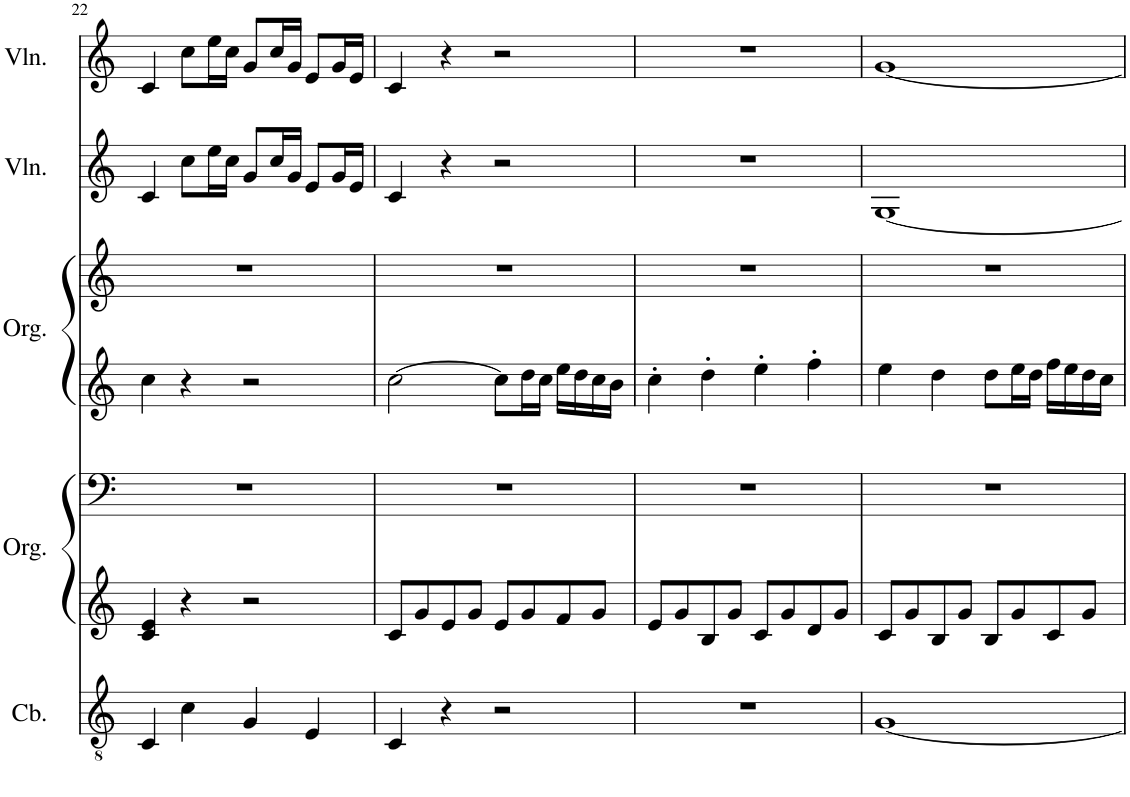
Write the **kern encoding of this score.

**kern	**kern	**kern	**kern	**kern	**kern	**kern
*part5	*part4	*part4	*part3	*part3	*part2	*part1
*staff7	*staff6	*staff5	*staff4	*staff3	*staff2	*staff1
*I"Contrabass	*I"Organ	*	*I"Organ	*	*I"Violin II	*I"Violin I
*I'Cb.	*I'Org.	*	*I'Org.	*	*I'Vln.	*I'Vln.
!!LO:PB:g=z
*clefGv2	*clefG2	*clefF4	*clefG2	*clefG2	*clefG2	*clefG2
*Trd7c12	*	*	*	*	*	*
*k[]	*k[]	*k[]	*k[]	*k[]	*k[]	*k[]
*M4/4	*M4/4	*M4/4	*M4/4	*M4/4	*M4/4	*M4/4
=22	=22	=22	=22	=22	=22	=22
4C/	4c/ 4e/	1r	4cc\	1r	4c/	4c/
4c\	4r	.	4r	.	8cc\L	8cc\L
.	.	.	.	.	16ee\L	16ee\L
.	.	.	.	.	16cc\JJ	16cc\JJ
4G/	2r	.	2r	.	8g/L	8g/L
.	.	.	.	.	16cc/L	16cc/L
.	.	.	.	.	16g/JJ	16g/JJ
4E/	.	.	.	.	8e/L	8e/L
.	.	.	.	.	16g/L	16g/L
.	.	.	.	.	16e/JJ	16e/JJ
=23	=23	=23	=23	=23	=23	=23
4C/	8c/L	1r	[2cc\	1r	4c/	4c/
.	8g/	.	.	.	.	.
4r	8e/	.	.	.	4r	4r
.	8g/J	.	.	.	.	.
2r	8e/L	.	8cc\L]	.	2r	2r
.	8g/	.	16dd\L	.	.	.
.	.	.	16cc\JJ	.	.	.
.	8f/	.	16ee\LL	.	.	.
.	.	.	16dd\	.	.	.
.	8g/J	.	16cc\	.	.	.
.	.	.	16b\JJ	.	.	.
=24	=24	=24	=24	=24	=24	=24
1r	8e/L	1r	4cc'\	1r	1r	1r
.	8g/	.	.	.	.	.
.	8B/	.	4dd'\	.	.	.
.	8g/J	.	.	.	.	.
.	8c/L	.	4ee'\	.	.	.
.	8g/	.	.	.	.	.
.	8d/	.	4ff'\	.	.	.
.	8g/J	.	.	.	.	.
=25	=25	=25	=25	=25	=25	=25
[1G	8c/L	1r	4ee\	1r	[1G	[1g
.	8g/	.	.	.	.	.
.	8B/	.	4dd\	.	.	.
.	8g/J	.	.	.	.	.
.	8B/L	.	8dd\L	.	.	.
.	8g/	.	16ee\L	.	.	.
.	.	.	16dd\JJ	.	.	.
.	8c/	.	16ff\LL	.	.	.
.	.	.	16ee\	.	.	.
.	8g/J	.	16dd\	.	.	.
.	.	.	16cc\JJ	.	.	.
=	=	=	=	=	=	=
*-	*-	*-	*-	*-	*-	*-
